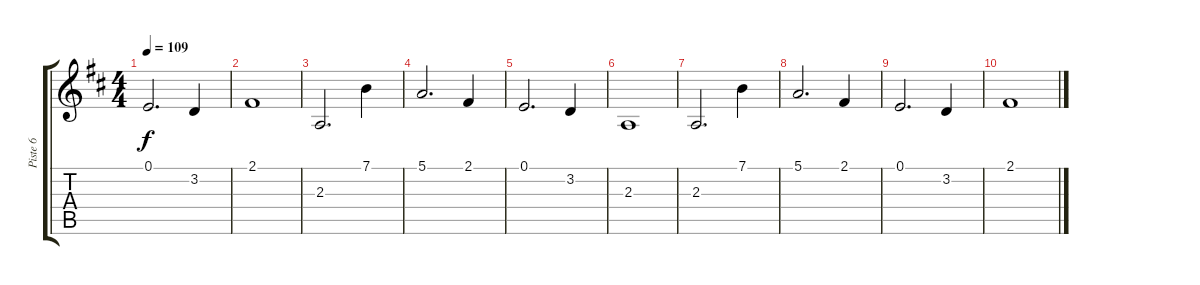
\track ("Piste 6" "Piste 6") {instrument acousticgrandpiano}
\staff {score tabs}
\tuning (E4 B3 G3 D3 A2 E2) {hide}
\ts (4 4)
\tempo 109
\clef g2
\ks d
0.1.2{d dy f} 3.2.4 |
2.1.1 |
2.3.2{d} 7.1.4 |
5.1.2{d} 2.1.4 |
0.1.2{d} 3.2.4 |
2.3.1 |
2.3.2{d} 7.1.4 |
5.1.2{d} 2.1.4 |
0.1.2{d} 3.2.4 |
2.1.1
